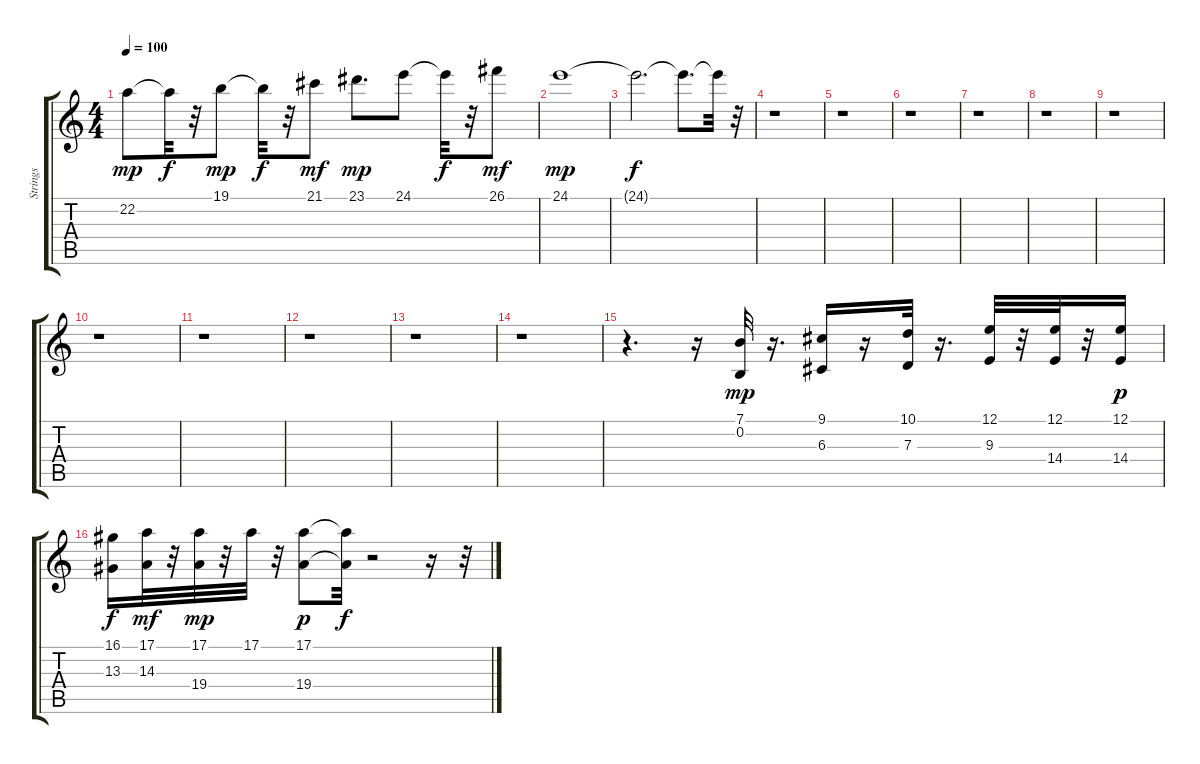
\track ("Strings" "Strings") {instrument stringensemble1}
\staff {score tabs}
\tuning (E4 B3 G3 D3 A2 E2) {hide}
\ts (4 4)
\tempo 100
\clef g2
\ks c
22.2.8{dy mp} 22.2{t}.32{dy f} r.32 19.1.8{dy mp} 19.1{t}.32{dy f} r.32 21.1.8{dy mf} 23.1.8{d dy mp} 24.1.8 24.1{t}.32{dy f} r.32 26.1.8{dy mf} |
24.1.1{dy mp} |
24.1{t}.2{d dy f} 24.1{t}.8{d} 24.1{t}.32 r.32 |
r.1 |
r.1 |
r.1 |
r.1 |
r.1 |
r.1 |
r.1 |
r.1 |
r.1 |
r.1 |
r.1 |
r.4{d} r.16 (7.1 0.2).32{dy mp} r.16{d} (9.1 6.3).16 r.16 (10.1 7.3).32 r.16{d} (12.1 9.3).32 r.32 (12.1 14.4).32 r.32 (12.1 14.4).16{dy p} |
(16.1 13.3).16{dy f} (17.1 14.3).32{dy mf} r.32 (17.1 19.4).32{dy mp} r.32 17.1.32 r.32 (17.1 19.4).8{dy p} (17.1{t} 19.4{t}).32{dy f} r.2 r.16 r.32
